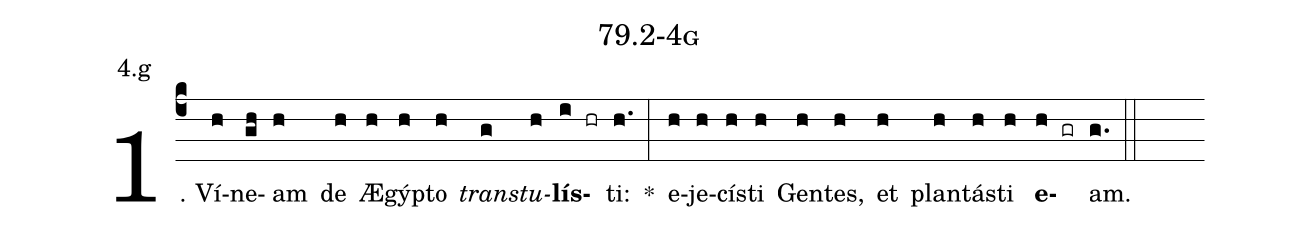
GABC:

name: 79.2-4g;
annotation: 4.g;
%%
(c4)1. Ví(h)ne(gh)am(h) de(h) Æ(h)gýp(h)to(h) <i>trans</i>(g)<i>tu</i>(h)<b>lís</b>(i hr)ti:(h.) *(:) e(h)je(h)cís(h)ti(h) Gen(h)tes,(h) et(h) plan(h)tás(h)ti(h) <b>e</b>(h gr)am.(g.) (::)


%E(h) u(h) o(h) u(h) a(h) e.(g.) (::)
